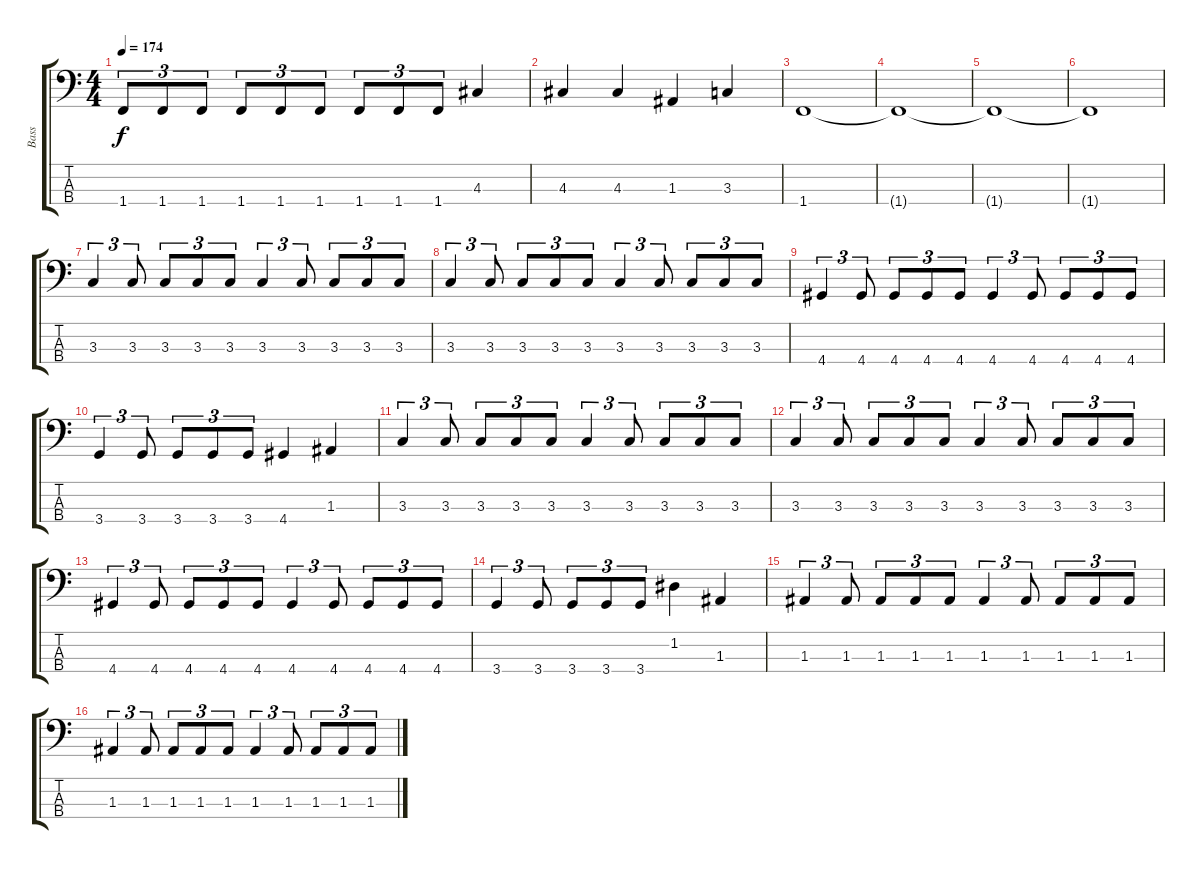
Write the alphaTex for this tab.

\track ("Bass" "Bass") {instrument electricbassfinger}
\staff {score tabs}
\tuning (G2 D2 A1 E1) {hide}
\ts (4 4)
\tempo 174
\clef f4
\ks c
1.4.8{tu (3 2) dy f} 1.4.8{tu (3 2)} 1.4.8{tu (3 2)} 1.4.8{tu (3 2)} 1.4.8{tu (3 2)} 1.4.8{tu (3 2)} 1.4.8{tu (3 2)} 1.4.8{tu (3 2)} 1.4.8{tu (3 2)} 4.3.4 |
4.3.4 4.3.4 1.3.4 3.3.4 |
1.4.1 |
1.4{t}.1 |
1.4{t}.1 |
1.4{t}.1 |
3.3.4{tu (3 2)} 3.3.8{tu (3 2)} 3.3.8{tu (3 2)} 3.3.8{tu (3 2)} 3.3.8{tu (3 2)} 3.3.4{tu (3 2)} 3.3.8{tu (3 2)} 3.3.8{tu (3 2)} 3.3.8{tu (3 2)} 3.3.8{tu (3 2)} |
3.3.4{tu (3 2)} 3.3.8{tu (3 2)} 3.3.8{tu (3 2)} 3.3.8{tu (3 2)} 3.3.8{tu (3 2)} 3.3.4{tu (3 2)} 3.3.8{tu (3 2)} 3.3.8{tu (3 2)} 3.3.8{tu (3 2)} 3.3.8{tu (3 2)} |
4.4.4{tu (3 2)} 4.4.8{tu (3 2)} 4.4.8{tu (3 2)} 4.4.8{tu (3 2)} 4.4.8{tu (3 2)} 4.4.4{tu (3 2)} 4.4.8{tu (3 2)} 4.4.8{tu (3 2)} 4.4.8{tu (3 2)} 4.4.8{tu (3 2)} |
3.4.4{tu (3 2)} 3.4.8{tu (3 2)} 3.4.8{tu (3 2)} 3.4.8{tu (3 2)} 3.4.8{tu (3 2)} 4.4.4 1.3.4 |
3.3.4{tu (3 2)} 3.3.8{tu (3 2)} 3.3.8{tu (3 2)} 3.3.8{tu (3 2)} 3.3.8{tu (3 2)} 3.3.4{tu (3 2)} 3.3.8{tu (3 2)} 3.3.8{tu (3 2)} 3.3.8{tu (3 2)} 3.3.8{tu (3 2)} |
3.3.4{tu (3 2)} 3.3.8{tu (3 2)} 3.3.8{tu (3 2)} 3.3.8{tu (3 2)} 3.3.8{tu (3 2)} 3.3.4{tu (3 2)} 3.3.8{tu (3 2)} 3.3.8{tu (3 2)} 3.3.8{tu (3 2)} 3.3.8{tu (3 2)} |
4.4.4{tu (3 2)} 4.4.8{tu (3 2)} 4.4.8{tu (3 2)} 4.4.8{tu (3 2)} 4.4.8{tu (3 2)} 4.4.4{tu (3 2)} 4.4.8{tu (3 2)} 4.4.8{tu (3 2)} 4.4.8{tu (3 2)} 4.4.8{tu (3 2)} |
3.4.4{tu (3 2)} 3.4.8{tu (3 2)} 3.4.8{tu (3 2)} 3.4.8{tu (3 2)} 3.4.8{tu (3 2)} 1.2.4 1.3.4 |
1.3.4{tu (3 2)} 1.3.8{tu (3 2)} 1.3.8{tu (3 2)} 1.3.8{tu (3 2)} 1.3.8{tu (3 2)} 1.3.4{tu (3 2)} 1.3.8{tu (3 2)} 1.3.8{tu (3 2)} 1.3.8{tu (3 2)} 1.3.8{tu (3 2)} |
1.3.4{tu (3 2)} 1.3.8{tu (3 2)} 1.3.8{tu (3 2)} 1.3.8{tu (3 2)} 1.3.8{tu (3 2)} 1.3.4{tu (3 2)} 1.3.8{tu (3 2)} 1.3.8{tu (3 2)} 1.3.8{tu (3 2)} 1.3.8{tu (3 2)}
